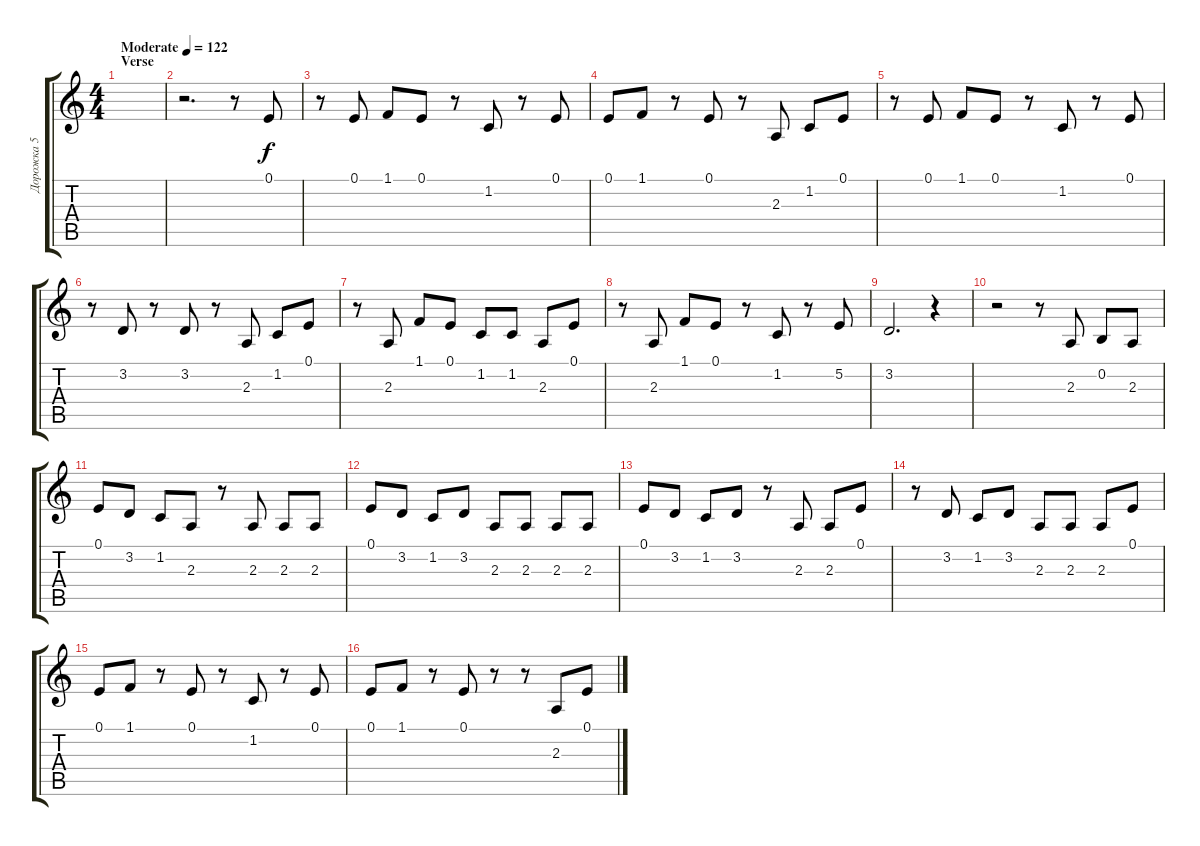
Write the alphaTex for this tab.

\track ("Дорожка 5" "Дорожка 5") {instrument altosax}
\staff {score tabs}
\tuning (E4 B3 G3 D3 A2 E2) {hide}
\ts (4 4)
\section ("" "Verse")
\tempo (122 "Moderate")
\clef g2
\ks c
|
r.2{d} r.8 0.1.8 |
r.8 0.1.8 1.1.8 0.1.8 r.8 1.2.8 r.8 0.1.8 |
0.1.8 1.1.8 r.8 0.1.8 r.8 2.3.8 1.2.8 0.1.8 |
r.8 0.1.8 1.1.8 0.1.8 r.8 1.2.8 r.8 0.1.8 |
r.8 3.2.8 r.8 3.2.8 r.8 2.3.8 1.2.8 0.1.8 |
r.8 2.3.8 1.1.8 0.1.8 1.2.8 1.2.8 2.3.8 0.1.8 |
r.8 2.3.8 1.1.8 0.1.8 r.8 1.2.8 r.8 5.2.8 |
3.2.2{d} r.4 |
r.2 r.8 2.3.8 0.2.8 2.3.8 |
0.1.8 3.2.8 1.2.8 2.3.8 r.8 2.3.8 2.3.8 2.3.8 |
0.1.8 3.2.8 1.2.8 3.2.8 2.3.8 2.3.8 2.3.8 2.3.8 |
0.1.8 3.2.8 1.2.8 3.2.8 r.8 2.3.8 2.3.8 0.1.8 |
r.8 3.2.8 1.2.8 3.2.8 2.3.8 2.3.8 2.3.8 0.1.8 |
0.1.8 1.1.8 r.8 0.1.8 r.8 1.2.8 r.8 0.1.8 |
0.1.8 1.1.8 r.8 0.1.8 r.8 r.8 2.3.8 0.1.8
